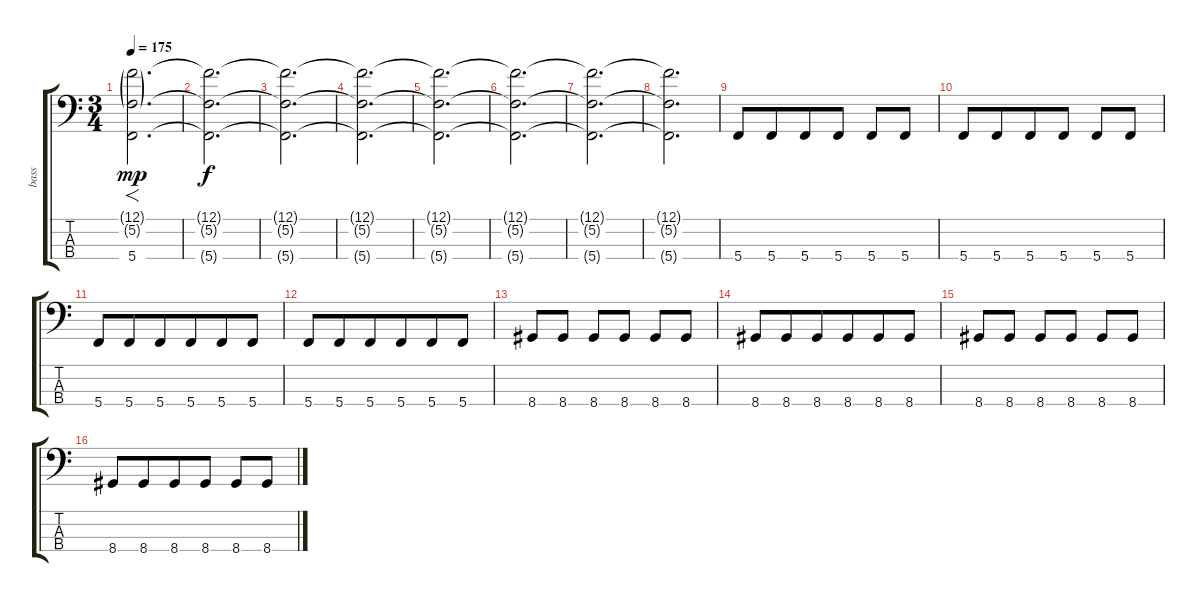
\track ("bass" "bass") {instrument electricbassfinger}
\staff {score tabs}
\tuning (F2 C2 G1 C1) {hide}
\ts (3 4)
\tempo 175
\clef f4
\ks c
(12.1{g} 5.2{g} 5.4).2{f d dy mp instrument synthvoice} |
(12.1{t} 5.2{t} 5.4{t}).2{d dy f} |
(12.1{t} 5.2{t} 5.4{t}).2{d} |
(12.1{t} 5.2{t} 5.4{t}).2{d} |
(12.1{t} 5.2{t} 5.4{t}).2{d} |
(12.1{t} 5.2{t} 5.4{t}).2{d} |
(12.1{t} 5.2{t} 5.4{t}).2{d} |
(12.1{t} 5.2{t} 5.4{t}).2{d} |
5.4.8{instrument electricbasspick beam merge} 5.4.8{beam merge} 5.4.8{beam merge} 5.4.8 5.4.8{beam merge} 5.4.8 |
5.4.8 5.4.8{beam merge} 5.4.8 5.4.8 5.4.8 5.4.8 |
5.4.8{beam merge} 5.4.8{beam merge} 5.4.8{beam merge} 5.4.8{beam merge} 5.4.8 5.4.8 |
5.4.8{beam merge} 5.4.8{beam merge} 5.4.8 5.4.8{beam merge} 5.4.8{beam merge} 5.4.8 |
8.4.8{beam merge} 8.4.8 8.4.8{beam merge} 8.4.8 8.4.8 8.4.8 |
8.4.8 8.4.8{beam merge} 8.4.8 8.4.8{beam merge} 8.4.8{beam merge} 8.4.8 |
8.4.8 8.4.8 8.4.8 8.4.8 8.4.8 8.4.8 |
8.4.8 8.4.8{beam merge} 8.4.8 8.4.8 8.4.8 8.4.8
